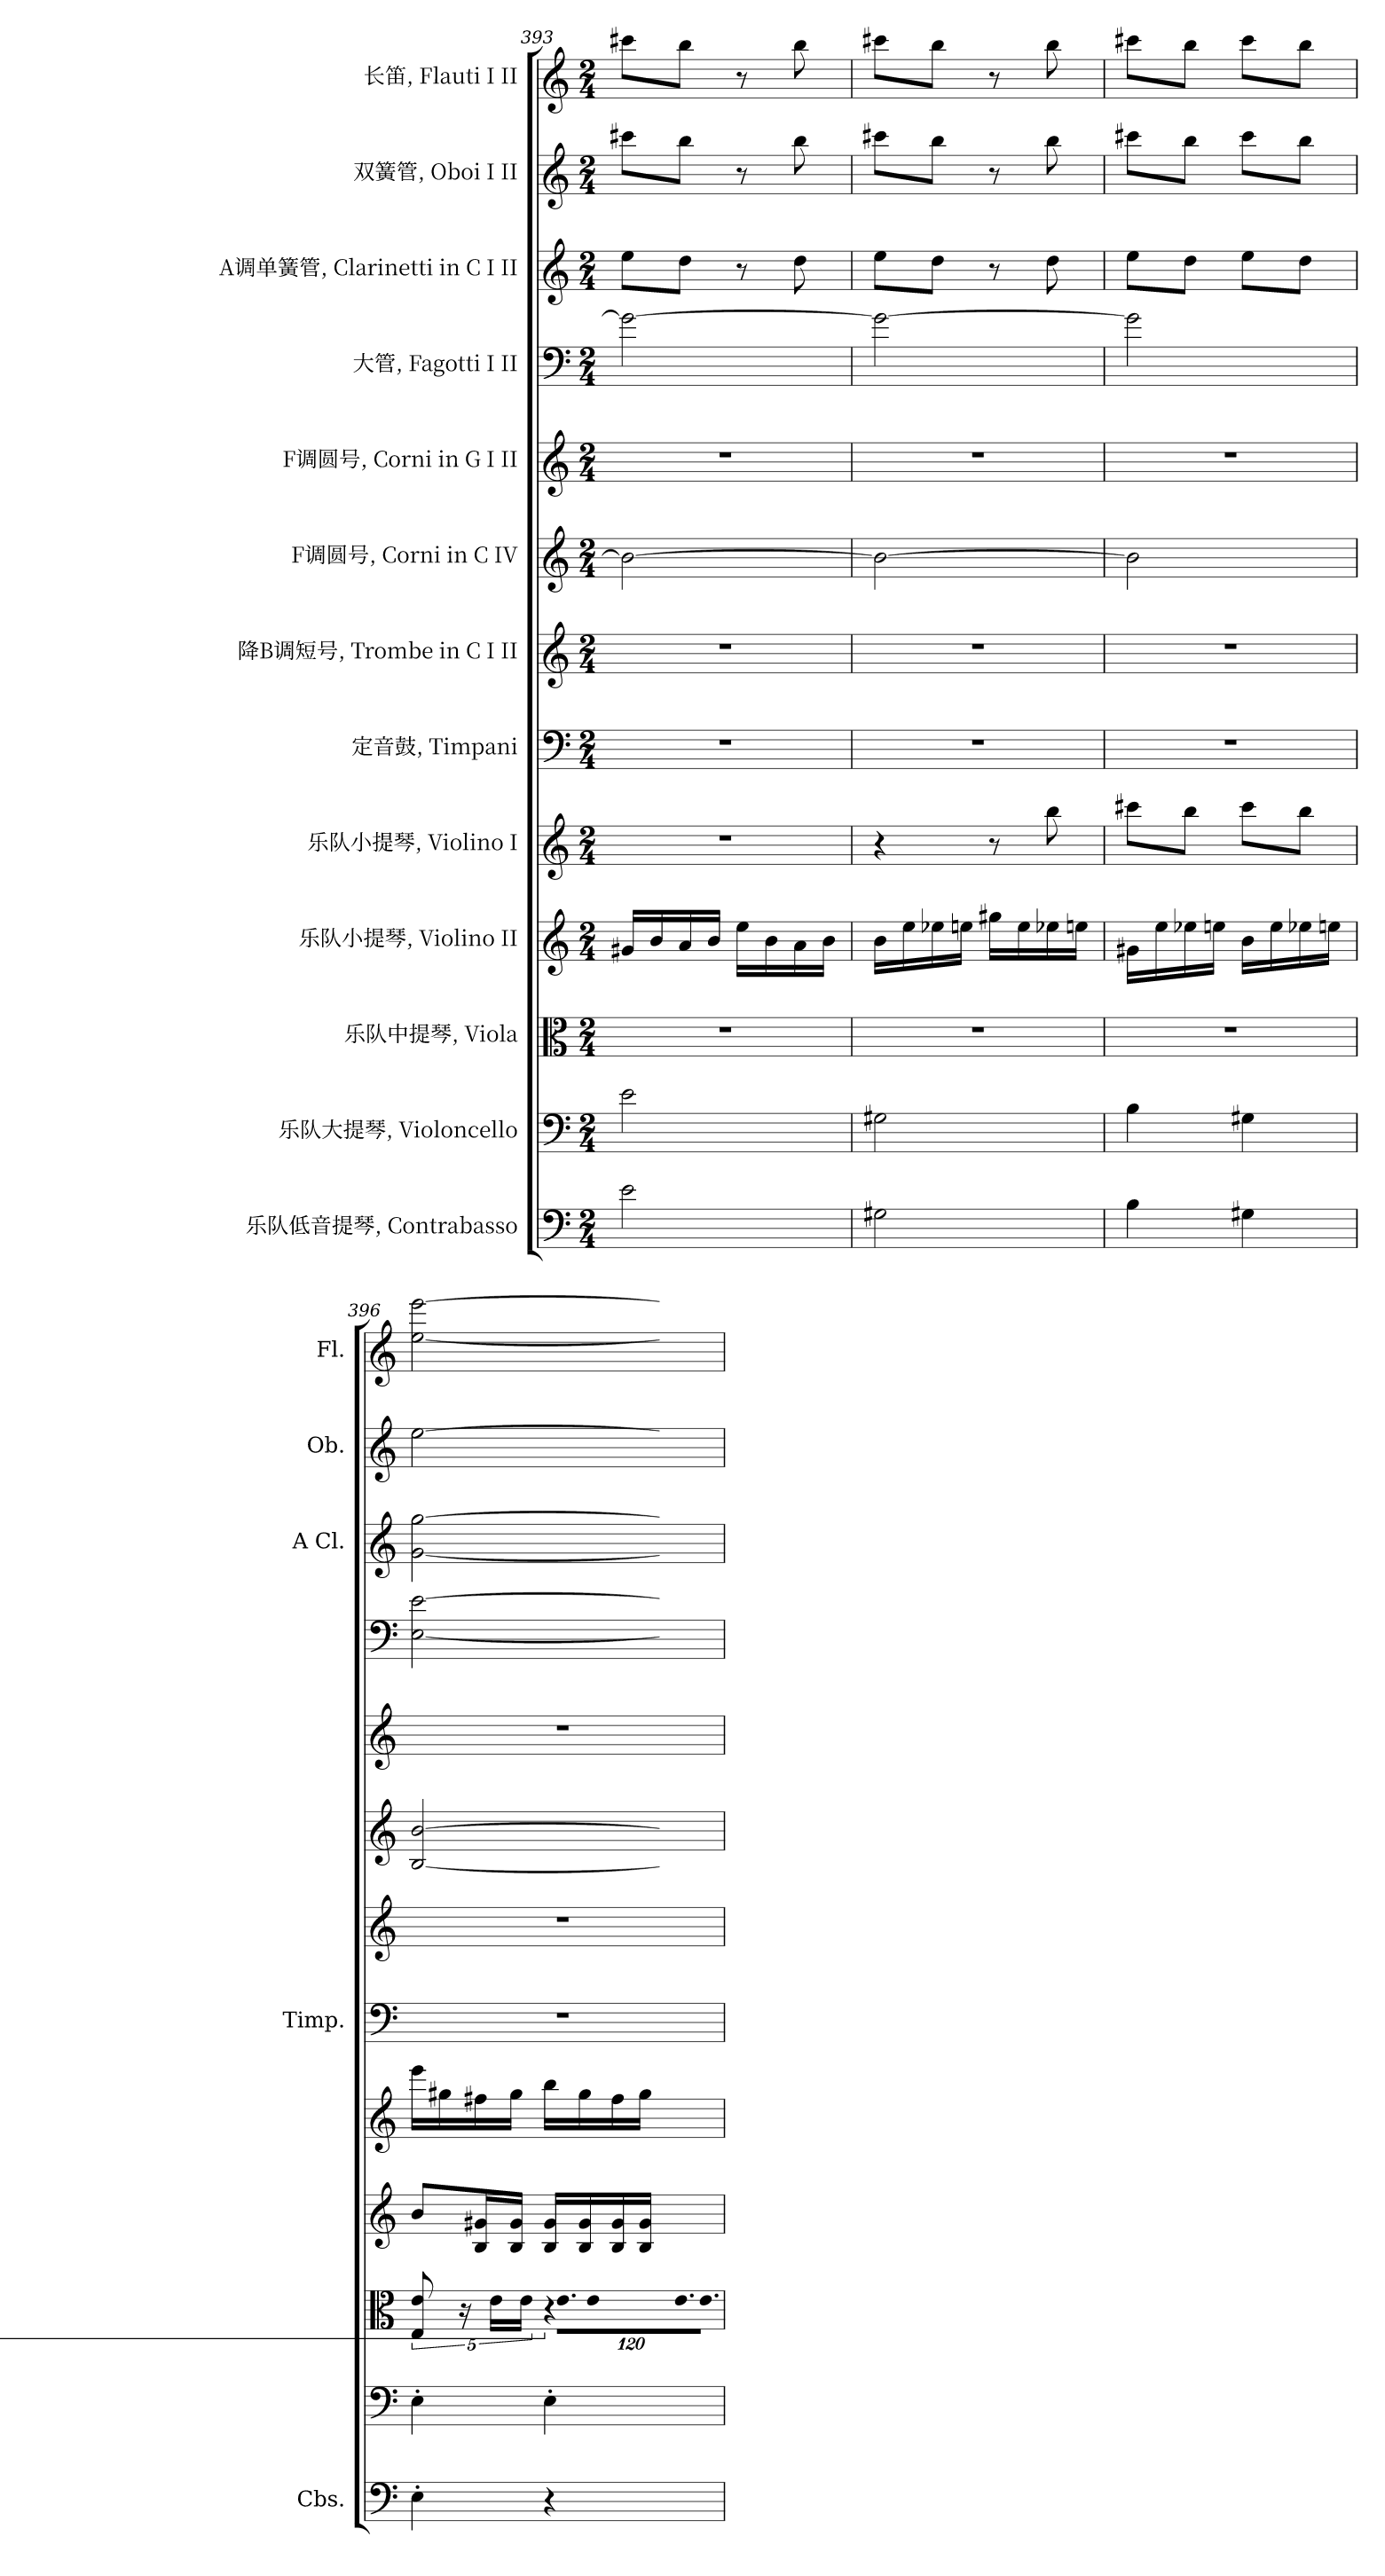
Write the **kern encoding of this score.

**kern	**kern	**kern	**kern	**kern	**kern	**kern	**kern	**kern	**kern	**kern	**kern	**kern
*part13	*part12	*part11	*part10	*part9	*part8	*part7	*part6	*part5	*part4	*part3	*part2	*part1
*staff13	*staff12	*staff11	*staff10	*staff9	*staff8	*staff7	*staff6	*staff5	*staff4	*staff3	*staff2	*staff1
*I"乐队低音提琴, Contrabasso	*I"乐队大提琴, Violoncello	*I"乐队中提琴, Viola	*I"乐队小提琴, Violino II	*I"乐队小提琴, Violino I	*I"定音鼓, Timpani	*I"降B调短号, Trombe in C I II	*I"F调圆号, Corni in C IV	*I"F调圆号, Corni in G I II	*I"大管, Fagotti I II	*I"A调单簧管, Clarinetti in C I II	*I"双簧管, Oboi I II	*I"长笛, Flauti I II
*I'Cbs.	*	*	*	*	*I'Timp.	*	*	*	*	*I'A Cl.	*I'Ob.	*I'Fl.
*clefF4	*clefF4	*clefC3	*clefG2	*clefG2	*clefF4	*clefG2	*clefG2	*clefG2	*clefF4	*clefG2	*clefG2	*clefG2
*ITrd7c12	*	*	*	*	*	*ITrd1c2	*ITrd4c7	*ITrd4c7	*	*ITrd2c3	*	*
*k[]	*k[]	*k[]	*k[]	*k[]	*k[]	*k[b-e-]	*k[b-]	*k[b-]	*k[]	*k[f#c#g#]	*k[]	*k[]
*M2/4	*M2/4	*M2/4	*M2/4	*M2/4	*M2/4	*M2/4	*M2/4	*M2/4	*M2/4	*M2/4	*M2/4	*M2/4
*MM123	*MM123	*MM123	*MM123	*MM123	*MM123	*MM123	*MM123	*MM123	*MM123	*MM123	*MM123	*MM123
=393	=393	=393	=393	=393	=393	=393	=393	=393	=393	=393	=393	=393
2E\	2e\	2r	16g#X/LL	2r	2r	2r	2e\_	2r	2g#\_	8cc#\L	8ccc#X\L	8ccc#X\L
.	.	.	16b/	.	.	.	.	.	.	.	.	.
.	.	.	16a/	.	.	.	.	.	.	8b\J	8bb\J	8bb\J
.	.	.	16b/JJ	.	.	.	.	.	.	.	.	.
*	*	*	*	*	*	*	*	*	*	*	*	*MM129
.	.	.	16ee\LL	.	.	.	.	.	.	8r	8r	8r
.	.	.	16b\	.	.	.	.	.	.	.	.	.
.	.	.	16a\	.	.	.	.	.	.	8b\	8bb\	8bb\
.	.	.	16b\JJ	.	.	.	.	.	.	.	.	.
=394	=394	=394	=394	=394	=394	=394	=394	=394	=394	=394	=394	=394
*	*	*	*	*	*	*	*	*	*	*	*	*MM125
2GG#X\	2G#X\	2r	16b\LL	4r	2r	2r	2e\_	2r	2g#\_	8cc#\L	8ccc#X\L	8ccc#X\L
.	.	.	16ee\	.	.	.	.	.	.	.	.	.
.	.	.	16ee-X\	.	.	.	.	.	.	8b\J	8bb\J	8bb\J
.	.	.	16een\JJ	.	.	.	.	.	.	.	.	.
*	*	*	*	*	*	*	*	*	*	*	*	*MM131
.	.	.	16gg#X\LL	8r	.	.	.	.	.	8r	8r	8r
.	.	.	16ee\	.	.	.	.	.	.	.	.	.
.	.	.	16ee-X\	8bb\	.	.	.	.	.	8b\	8bb\	8bb\
.	.	.	16een\JJ	.	.	.	.	.	.	.	.	.
!!LO:PB:g=z
=395	=395	=395	=395	=395	=395	=395	=395	=395	=395	=395	=395	=395
*	*	*	*	*	*	*	*	*	*	*	*	*MM128
4BB\	4B\	2r	16g#X\LL	8ccc#X\L	2r	2r	2e\]	2r	2g#\]	8cc#\L	8ccc#X\L	8ccc#X\L
.	.	.	16ee\	.	.	.	.	.	.	.	.	.
.	.	.	16ee-X\	8bb\J	.	.	.	.	.	8b\J	8bb\J	8bb\J
.	.	.	16een\JJ	.	.	.	.	.	.	.	.	.
*	*	*	*	*	*	*	*	*	*	*	*	*MM134
4GG#X\	4G#X\	.	16b\LL	8ccc#\L	.	.	.	.	.	8cc#\L	8ccc#\L	8ccc#\L
.	.	.	16ee\	.	.	.	.	.	.	.	.	.
.	.	.	16ee-X\	8bb\J	.	.	.	.	.	8b\J	8bb\J	8bb\J
.	.	.	16een\JJ	.	.	.	.	.	.	.	.	.
=396	=396	=396	=396	=396	=396	=396	=396	=396	=396	=396	=396	=396
*	*	*	*	*	*	*	*	*	*	*	*	*MM125
4EE'\	4E'\	10E/ 10e/	8b/L	16eee\LL	2r	2r	[2E/ [2e/	2r	[2E\ [2e\	[2e\ [2ee\	[2ee\	[2ee\ [2eee\
.	.	.	.	16gg#X\	.	.	.	.	.	.	.	.
.	.	20r	.	.	.	.	.	.	.	.	.	.
.	.	.	16B/ 16g#X/L	16ff#X\	.	.	.	.	.	.	.	.
.	.	20e\LL	.	.	.	.	.	.	.	.	.	.
.	.	.	16B/ 16g#/JJ	16gg#\JJ	.	.	.	.	.	.	.	.
.	.	20e\JJ	.	.	.	.	.	.	.	.	.	.
!	!	!LO:N:vis=64	!	!	!	!	!	!	!	!	!	!
4r	4E'\	960%17r	16B/ 16g#/LL	16bb\LL	.	.	.	.	.	.	.	.
!	!	!LO:N:vis=32.	!	!	!	!	!	!	!	!	!	!
.	.	1920%103e\KLL	.	.	.	.	.	.	.	.	.	.
.	.	.	16B/ 16g#/	16gg#\	.	.	.	.	.	.	.	.
!	!	!LO:N:vis=16	!	!	!	!	!	!	!	!	!	!
.	.	1920%137e\	.	.	.	.	.	.	.	.	.	.
.	.	.	16B/ 16g#/	16ff#\	.	.	.	.	.	.	.	.
!	!	!LO:N:vis=32.	!	!	!	!	!	!	!	!	!	!
.	.	1920%103e\L	.	.	.	.	.	.	.	.	.	.
.	.	.	16B/ 16g#/JJ	16gg#\JJ	.	.	.	.	.	.	.	.
!	!	!LO:N:vis=32.	!	!	!	!	!	!	!	!	!	!
.	.	1920%103e\JJJ	.	.	.	.	.	.	.	.	.	.
=	=	=	=	=	=	=	=	=	=	=	=	=
*-	*-	*-	*-	*-	*-	*-	*-	*-	*-	*-	*-	*-
